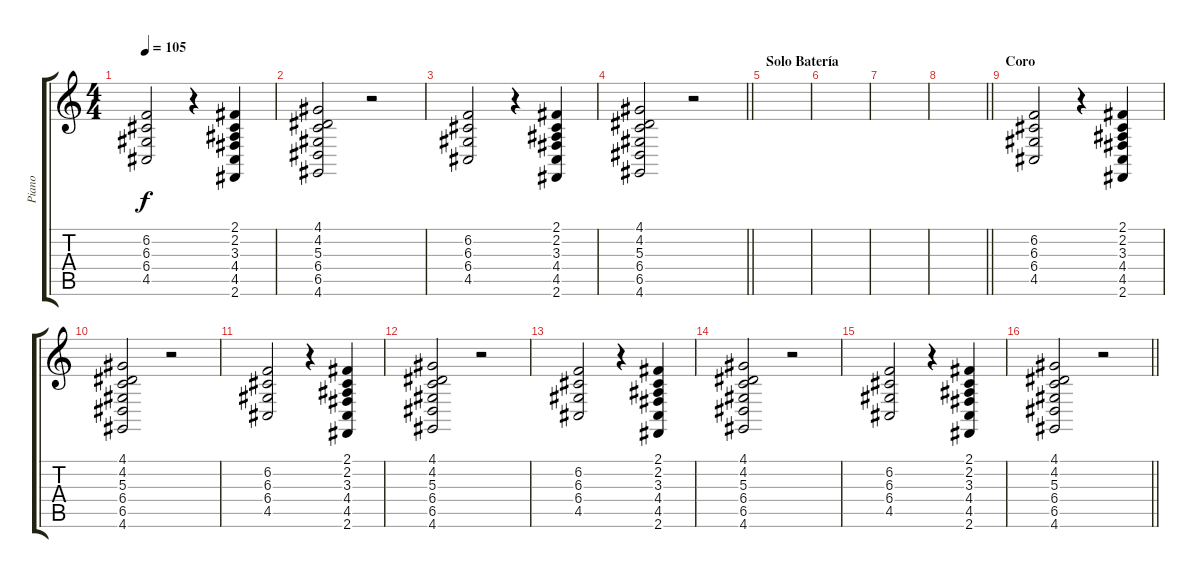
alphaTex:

\track ("Piano" "Piano") {instrument brightacousticpiano}
\staff {score tabs}
\tuning (E4 B3 G3 D3 A2 E2) {hide}
\ts (4 4)
\tempo 105
\clef g2
\ks c
(6.2 6.3 6.4 4.5).2{dy f} r.4 (2.1 2.2 3.3 4.4 4.5 2.6).4 |
(4.1 4.2 5.3 6.4 6.5 4.6).2 r.2 |
(6.2 6.3 6.4 4.5).2 r.4 (2.1 2.2 3.3 4.4 4.5 2.6).4 |
\barLineRight lightlight
(4.1 4.2 5.3 6.4 6.5 4.6).2 r.2 |
\section ("" "Solo Batería")
|
|
|
\barLineRight lightlight
|
\section ("" "Coro")
(6.2 6.3 6.4 4.5).2 r.4 (2.1 2.2 3.3 4.4 4.5 2.6).4 |
(4.1 4.2 5.3 6.4 6.5 4.6).2 r.2 |
(6.2 6.3 6.4 4.5).2 r.4 (2.1 2.2 3.3 4.4 4.5 2.6).4 |
(4.1 4.2 5.3 6.4 6.5 4.6).2 r.2 |
(6.2 6.3 6.4 4.5).2 r.4 (2.1 2.2 3.3 4.4 4.5 2.6).4 |
(4.1 4.2 5.3 6.4 6.5 4.6).2 r.2 |
(6.2 6.3 6.4 4.5).2 r.4 (2.1 2.2 3.3 4.4 4.5 2.6).4 |
\barLineRight lightlight
(4.1 4.2 5.3 6.4 6.5 4.6).2 r.2
